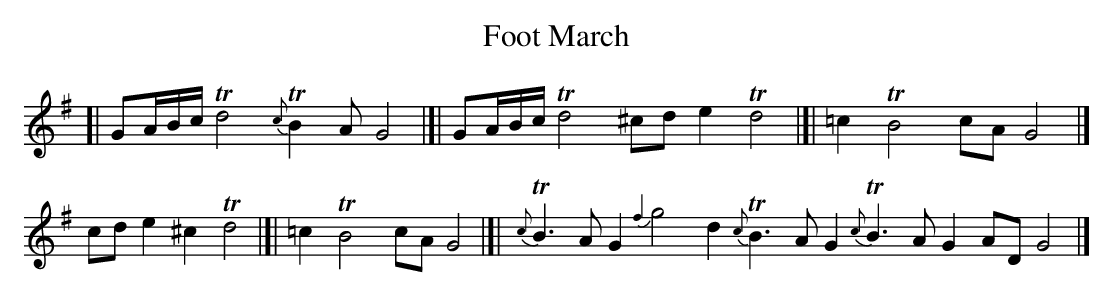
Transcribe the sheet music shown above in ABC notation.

X:1
T: Foot March
M: none
L: 1/8
K: G
[|\
GA/B/c/ Td4 {c}TB2A G4 |]| GA/B/c/ Td4 ^cd e2 Td4 |[| =c2 TB4 cA G4 |]
cd e2 ^c2 Td4 |[| =c2 TB4 cA G4 |]| {c}TB3 A G2 {f2}g4 d2 {c}TB3AG2 {c}TB3AG2 AD G4 |]
